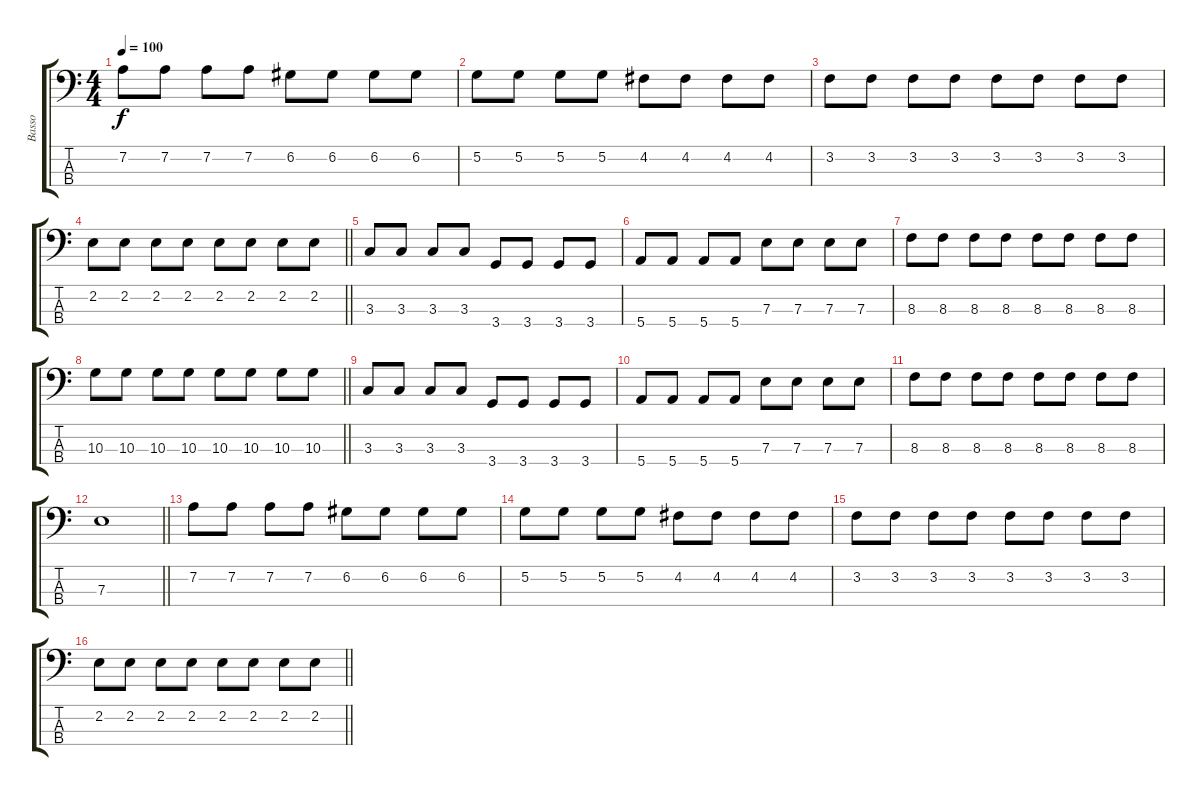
\track ("Basso" "Basso") {instrument electricbassfinger}
\staff {score tabs}
\tuning (G2 D2 A1 E1) {hide}
\ts (4 4)
\tempo 100
\clef f4
\ks c
7.2.8{dy f} 7.2.8 7.2.8 7.2.8 6.2.8 6.2.8 6.2.8 6.2.8 |
5.2.8 5.2.8 5.2.8 5.2.8 4.2.8 4.2.8 4.2.8 4.2.8 |
3.2.8 3.2.8 3.2.8 3.2.8 3.2.8 3.2.8 3.2.8 3.2.8 |
\barLineRight lightlight
2.2.8 2.2.8 2.2.8 2.2.8 2.2.8 2.2.8 2.2.8 2.2.8 |
3.3.8 3.3.8 3.3.8 3.3.8 3.4.8 3.4.8 3.4.8 3.4.8 |
5.4.8 5.4.8 5.4.8 5.4.8 7.3.8 7.3.8 7.3.8 7.3.8 |
8.3.8 8.3.8 8.3.8 8.3.8 8.3.8 8.3.8 8.3.8 8.3.8 |
\barLineRight lightlight
10.3.8 10.3.8 10.3.8 10.3.8 10.3.8 10.3.8 10.3.8 10.3.8 |
3.3.8 3.3.8 3.3.8 3.3.8 3.4.8 3.4.8 3.4.8 3.4.8 |
5.4.8 5.4.8 5.4.8 5.4.8 7.3.8 7.3.8 7.3.8 7.3.8 |
8.3.8 8.3.8 8.3.8 8.3.8 8.3.8 8.3.8 8.3.8 8.3.8 |
\barLineRight lightlight
7.3.1 |
7.2.8 7.2.8 7.2.8 7.2.8 6.2.8 6.2.8 6.2.8 6.2.8 |
5.2.8 5.2.8 5.2.8 5.2.8 4.2.8 4.2.8 4.2.8 4.2.8 |
3.2.8 3.2.8 3.2.8 3.2.8 3.2.8 3.2.8 3.2.8 3.2.8 |
\barLineRight lightlight
2.2.8 2.2.8 2.2.8 2.2.8 2.2.8 2.2.8 2.2.8 2.2.8
